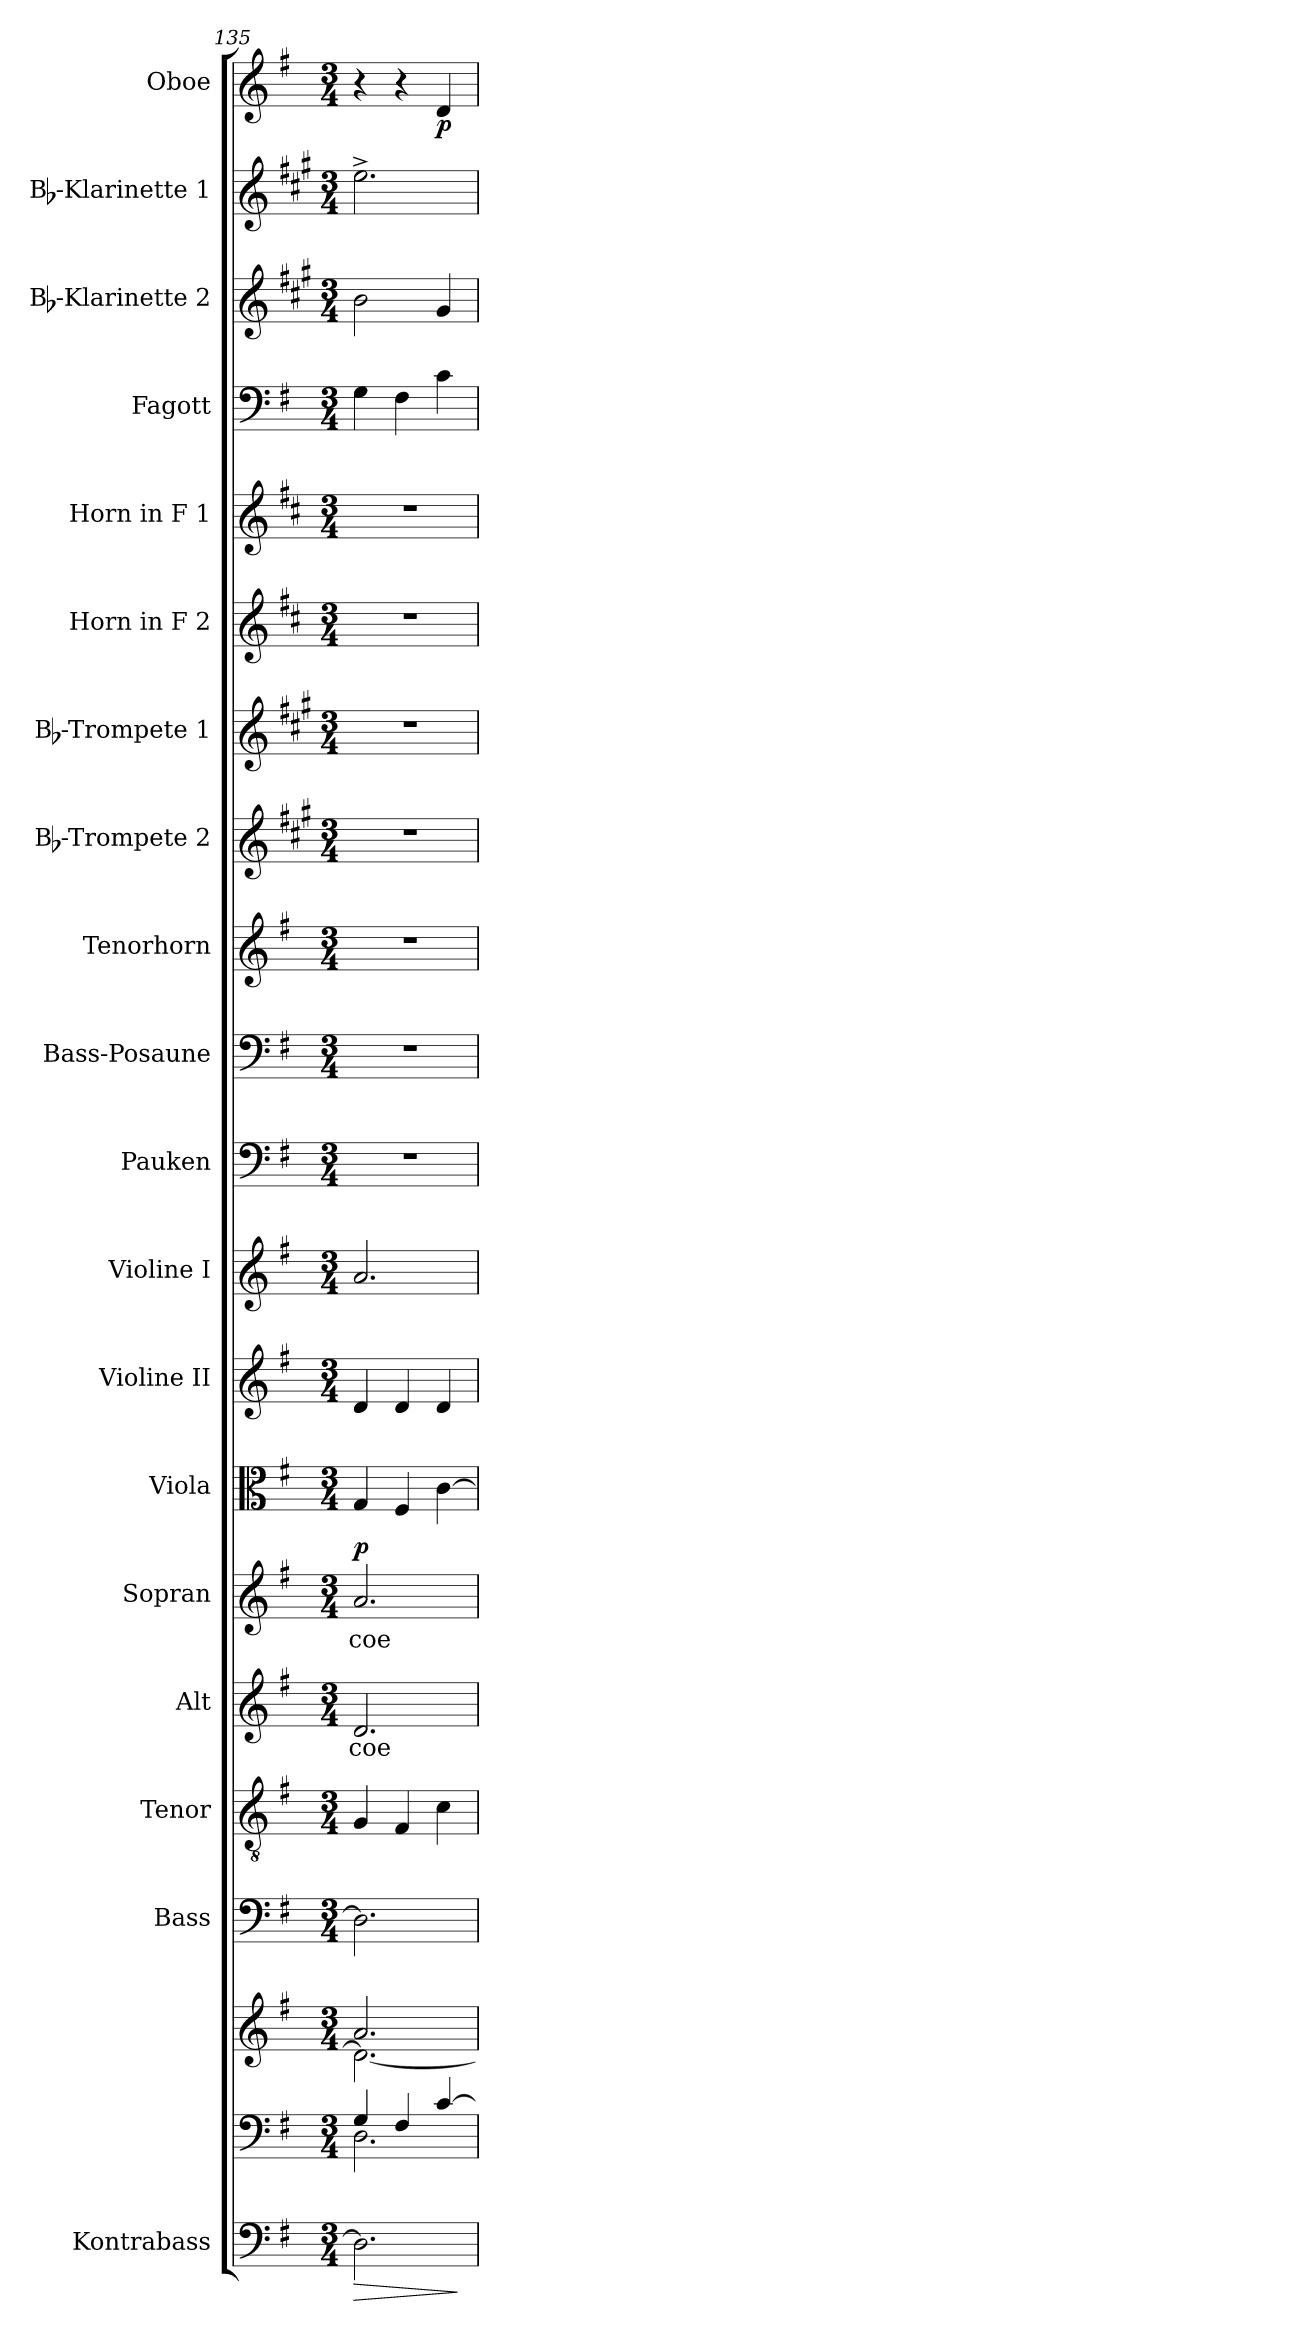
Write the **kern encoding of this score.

**kern	**dynam	**kern	**kern	**kern	**kern	**kern	**text	**kern	**text	**dynam	**kern	**kern	**kern	**kern	**kern	**kern	**kern	**kern	**kern	**kern	**kern	**kern	**kern	**kern	**dynam
*part20	*part20	*part19	*part19	*part18	*part17	*part16	*part16	*part15	*part15	*part15	*part14	*part13	*part12	*part11	*part10	*part9	*part8	*part7	*part6	*part5	*part4	*part3	*part2	*part1	*part1
*staff21	*staff21	*staff20	*staff19	*staff18	*staff17	*staff16	*staff16	*staff15	*staff15	*staff15	*staff14	*staff13	*staff12	*staff11	*staff10	*staff9	*staff8	*staff7	*staff6	*staff5	*staff4	*staff3	*staff2	*staff1	*staff1
*I"Kontrabass	*	*	*	*I"Bass	*I"Tenor	*I"Alt	*	*I"Sopran	*	*	*I"Viola	*I"Violine II	*I"Violine I	*I"Pauken	*I"Bass-Posaune	*I"Tenorhorn	*I"Bb-Trompete 2	*I"Bb-Trompete 1	*I"Horn in F 2	*I"Horn in F 1	*I"Fagott	*I"Bb-Klarinette 2	*I"Bb-Klarinette 1	*I"Oboe	*
*I'Kb.	*	*	*	*I'B.	*I'T.	*I'A.	*	*I'S.	*	*	*I'Vla.	*I'Vl. II	*I'Vl. I	*I'Pk.	*I'B. Pos.	*I'T. Hrn.	*I'Bb Trp. 2	*I'Bb Trp. 1	*	*	*I'Fg.	*I'Bb Kl. 2	*I'Bb Kl. 1	*I'Ob.	*
*clefF4	*	*clefF4	*clefG2	*clefF4	*clefGv2	*clefG2	*	*clefG2	*	*	*clefC3	*clefG2	*clefG2	*clefF4	*clefF4	*clefG2	*clefG2	*clefG2	*clefG2	*clefG2	*clefF4	*clefG2	*clefG2	*clefG2	*
*ITrd7c12	*	*	*	*	*	*	*	*	*	*	*	*	*	*	*	*ITrd8c14	*ITrd1c2	*ITrd1c2	*ITrd4c7	*ITrd4c7	*	*ITrd1c2	*ITrd1c2	*	*
*k[f#]	*	*k[f#]	*k[f#]	*k[f#]	*k[f#]	*k[f#]	*	*k[f#]	*	*	*k[f#]	*k[f#]	*k[f#]	*k[f#]	*k[f#]	*k[f#]	*k[f#]	*k[f#]	*k[f#]	*k[f#]	*k[f#]	*k[f#]	*k[f#]	*k[f#]	*
*G:	*	*G:	*G:	*G:	*G:	*G:	*	*G:	*	*	*G:	*G:	*G:	*G:	*G:	*G:	*G:	*G:	*G:	*G:	*G:	*G:	*G:	*G:	*
*M3/4	*	*M3/4	*M3/4	*M3/4	*M3/4	*M3/4	*	*M3/4	*	*	*M3/4	*M3/4	*M3/4	*M3/4	*M3/4	*M3/4	*M3/4	*M3/4	*M3/4	*M3/4	*M3/4	*M3/4	*M3/4	*M3/4	*
=135	=135	=135	=135	=135	=135	=135	=135	=135	=135	=135	=135	=135	=135	=135	=135	=135	=135	=135	=135	=135	=135	=135	=135	=135	=135
!	!LO:HP:b	!	!	!	!	!	!LO:LY:b	!	!LO:LY:b	!LO:DY:a	!	!	!	!	!	!	!	!	!	!	!	!	!	!	!
*	*	*^	*^	*	*	*	*	*	*	*	*	*	*	*	*	*	*	*	*	*	*	*	*	*	*
2.DD\]	>	4G/	2.D\	2.a/	2.d\_	2.D\]	4G/	2.d/	coe-	2.a/	coe-	p	4G/	4d/	2.a/	2.r	2.r	2.r	2.r	2.r	2.r	2.r	4G\	2a\	2.dd^>\	4r	.
.	.	4F#/	.	.	.	.	4F#/	.	.	.	.	.	4F#/	4d/	.	.	.	.	.	.	.	.	4F#\	.	.	4r	.
!	!	!	!	!	!	!	!	!	!	!	!	!	!	!	!	!	!	!	!	!	!	!	!	!	!	!	!LO:DY:b
.	.	[>4c/	.	.	.	.	4c\	.	.	.	.	.	[4c\	4d/	.	.	.	.	.	.	.	.	4c\	4f#/	.	4d/	p
*	*	*v	*v	*	*	*	*	*	*	*	*	*	*	*	*	*	*	*	*	*	*	*	*	*	*	*	*
*	*	*	*v	*v	*	*	*	*	*	*	*	*	*	*	*	*	*	*	*	*	*	*	*	*	*	*
.	]	.	.	.	.	.	.	.	.	.	.	.	.	.	.	.	.	.	.	.	.	.	.	.	.
=	=	=	=	=	=	=	=	=	=	=	=	=	=	=	=	=	=	=	=	=	=	=	=	=	=
*-	*-	*-	*-	*-	*-	*-	*-	*-	*-	*-	*-	*-	*-	*-	*-	*-	*-	*-	*-	*-	*-	*-	*-	*-	*-
